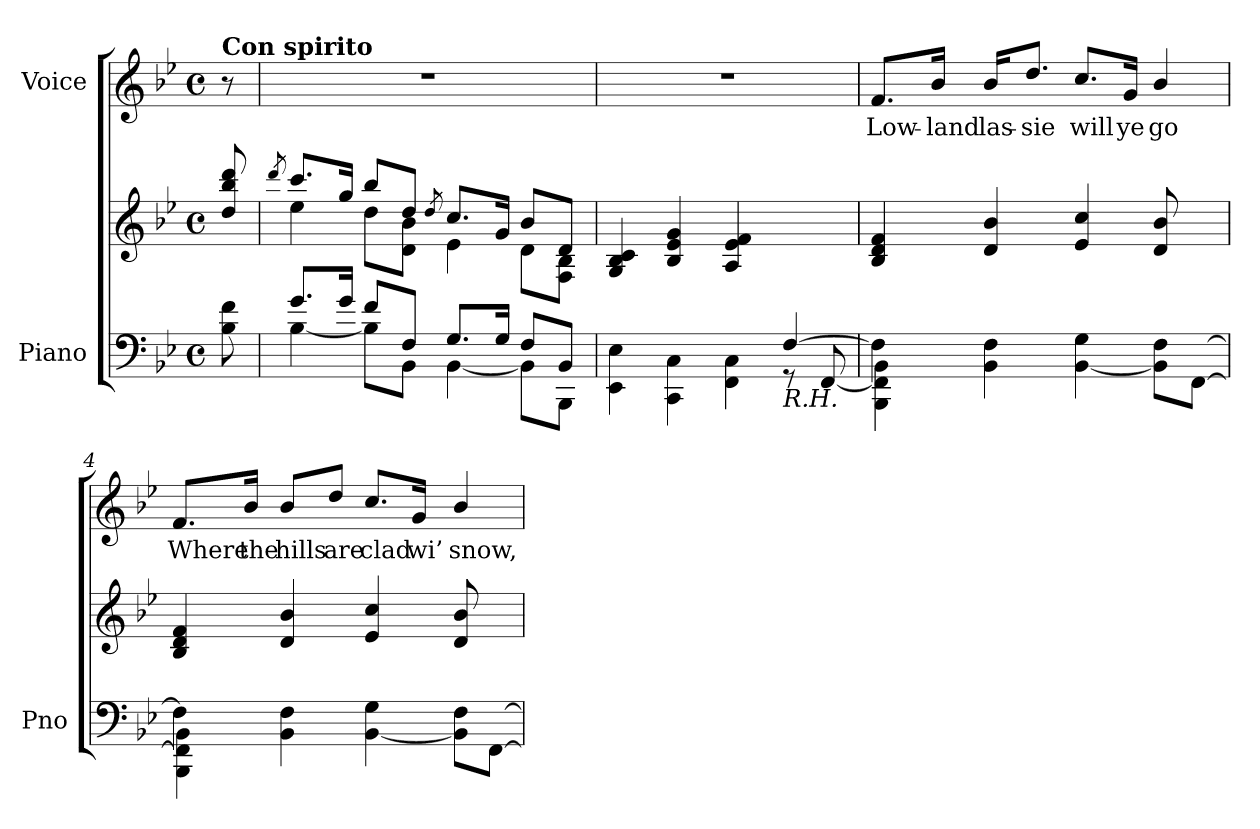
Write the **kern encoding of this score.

**kern	**kern	**kern	**text
*part2	*part2	*part1	*part1
*staff3	*staff2	*staff1	*staff1
*I"Piano	*	*I"Voice	*
*I'Pno	*	*	*
*clefF4	*clefG2	*clefG2	*
*k[b-e-]	*k[b-e-]	*k[b-e-]	*
*M4/4	*M4/4	*M4/4	*
*met(c)	*met(c)	*met(c)	*
=	=	=	=
!	!	!LO:TX:a:B:t=Con spirito	!
8B-\ 8f\	8dd/ 8bb-/ 8ddd/	8r	.
=1	=1	=1	=1
.	8qddd/	.	.
*^	*^	*	*
8.g/L	[4B-\	8.ccc/L	4ee-\	1r	.
16g/Jk	.	16gg/Jk	.	.	.
8f/L	8B-\L]	8bb-/L	8dd\L	.	.
8F/J	8BB-\J	8dd/J	8d\ 8b-\J	.	.
.	.	8qdd/	.	.	.
8.G/L	[4BB-\	8.cc/L	4e-\	.	.
16G/Jk	.	16g/Jk	.	.	.
8F/L	8BB-\L]	8b-/L	8d\L	.	.
8BB-/J	8BBB-\J	8d/J	8F\ 8B-\J	.	.
*	*	*v	*v	*	*
=2	=2	=2	=2	=2
2.ryy	4EE-\ 4E-\	4G/ 4B-/ 4c/	1r	.
.	4CC\ 4C\	4B-/ 4e-/ 4g/	.	.
.	4FF\ 4C\	4A/ 4e-/ 4f/	.	.
!LO:TX:b:i:t=R.H.	!	!	!	!
[4F/	8r	4ryy	.	.
.	[<8FF/	.	.	.
!!LO:LB:g=z
=3	=3	=3	=3	=3
*	*^	*^	*	*
!	!	!	!	!	!	!LO:LY:b
2..ryy	4F\]	4BBB-\ 4FF\] 4BB-\	4B-/ 4d/ 4f/	4ryy	8.f/L	Low-
!	!	!	!	!	!	!LO:LY:b
.	.	.	.	.	16b-/Jk	-land
!	!	!	!	!	!	!LO:LY:b
.	2.ryy	4BB-\ 4F\	4d/ 4b-/	4ryy	16b-/KL	las-
!	!	!	!	!	!	!LO:LY:b
.	.	.	.	.	8.dd/J	-sie
!	!	!	!	!	!	!LO:LY:b
.	.	[4BB-\ 4G\	4e-/ 4cc/	2ryy	8.cc/L	will
!	!	!	!	!	!	!LO:LY:b
.	.	.	.	.	16g/Jk	ye
!	!	!	!	!	!	!LO:LY:b
.	.	8BB-\] 8F\L	8d/ 8b-/L	.	4b-/	go
[8F/J	.	[<8FF\J	8ryy	.	.	.
=4	=4	=4	=4	=4	=4	=4
!	!	!	!	!	!	!LO:LY:b
2..ryy	4F\]	4BBB-\ 4FF\] 4BB-\	4B-/ 4d/ 4f/	4ryy	8.f/L	Where
!	!	!	!	!	!	!LO:LY:b
.	.	.	.	.	16b-/Jk	the
!	!	!	!	!	!	!LO:LY:b
.	2.ryy	4BB-\ 4F\	4d/ 4b-/	4ryy	8b-/L	hills
!	!	!	!	!	!	!LO:LY:b
.	.	.	.	.	8dd/J	are
!	!	!	!	!	!	!LO:LY:b
.	.	[4BB-\ 4G\	4e-/ 4cc/	2ryy	8.cc/L	clad
!	!	!	!	!	!	!LO:LY:b
.	.	.	.	.	16g/Jk	wi’
!	!	!	!	!	!	!LO:LY:b
.	.	8BB-\] 8F\L	8d/ 8b-/L	.	4b-/	snow,
[8F/J	.	[<8FF\J	8ryy	.	.	.
*v	*v	*v	*	*	*	*
*	*v	*v	*	*
=	=	=	=
*-	*-	*-	*-
